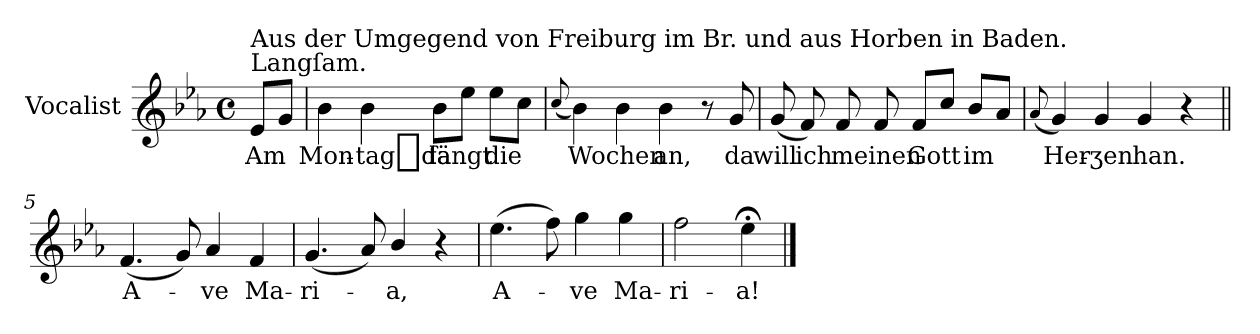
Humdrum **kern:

**kern	**text
*part1	*part1
*staff1	*staff1
*I"Vocalist	*
*k[b-e-a-]	*
*E-:	*
*M4/4	*
*met(c)	*
=	=
!LO:TX:a:t=Langſam.	!
!LO:TX:a:t=Aus der Umgegend von Freiburg im Br. und aus Horben in Baden.	!
8e-L	Am
8gJ	.
=1	=1
4b-	Mon-
4b-	-tag_da
8b-L	fängt
8ee-J	.
8ee-L	die
8ccJ	.
=2	=2
(8qqcc	.
4b-)	Wochen
4b-	.
4b-	an,
8r	.
8g	da
=3	=3
(8g	will
8f)	ich
8f	meinen
8f	.
8fL	Gott
8ccJ	.
8b-L	im
8a-J	.
=4	=4
(8qqa-	.
4g)	Her-
4g	-ʒen
4g	han.
4r	.
=5||	=5||
(>4.f	A-
8g)	.
4a-	-ve
4f	Ma-
=6	=6
(>4.g	-ri-
8a-)	.
4b-/	-a,
4r	.
=7	=7
(4.ee-	A-
8ff)	.
4gg	-ve
4gg	Ma-
=8	=8
2ff	-ri-
4ee-;<	-a!
==	==
*-	*-
